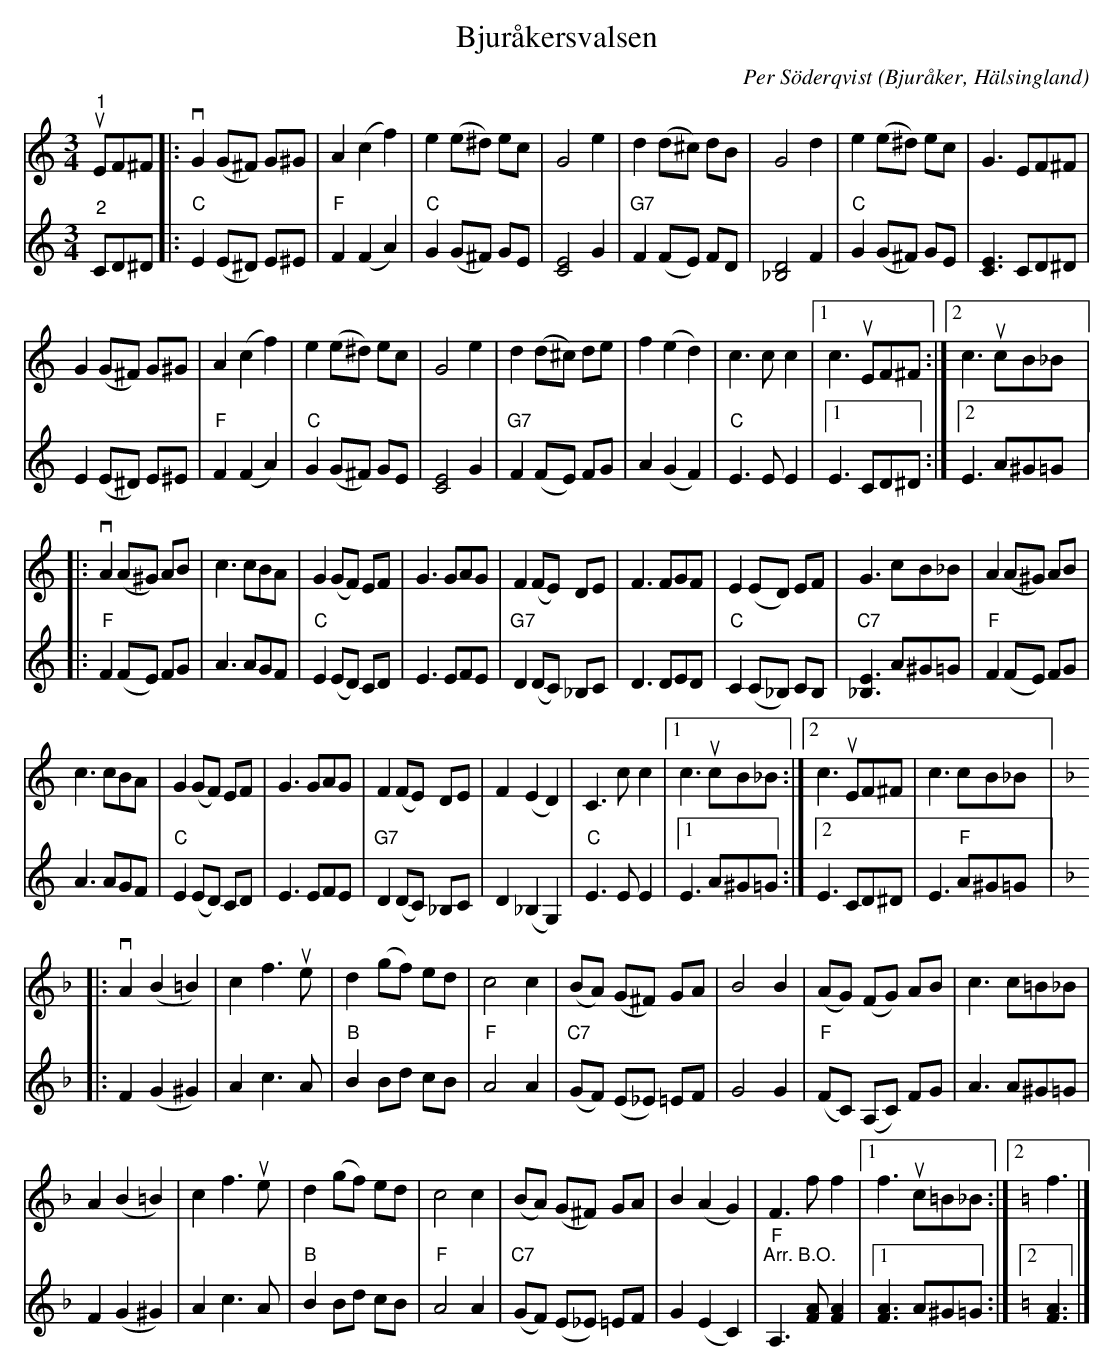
X:1
T:Bjuråkersvalsen
C:Per Söderqvist
O:Bjuråker, Hälsingland
L:1/8
M:3/4
K:C
V:1
"^1"u EF^F |:v G2 (G^F) G^G | A2 (c2 f2) | e2 (e^d) ec | G4 e2 | d2 (d^c) dB | G4 d2 | e2 (e^d) ec | G3 EF^F |
G2 (G^F) G^G | A2 (c2 f2) | e2 (e^d) ec | G4 e2 | d2 (d^c) de | f2 (e2 d2) | c3 c c2 |1 c3u EF^F :|2 c3u cB_B |:v
A2 (A^G) AB | c3 cBA | G2 (GF) EF | G3 GAG | F2 (FE) DE | F3 FGF | E2 (ED) EF | G3 cB_B | A2 (A^G) AB |
c3 cBA | G2 (GF) EF | G3 GAG | F2 (FE) DE | F2 (E2 D2) | C3 c c2 |1 c3u cB_B :|2 c3u EF^F | c3 cB_B |:
[K:F]v A2 (B2 =B2) | c2 f3u e | d2 (gf) ed | c4 c2 | (BA) (G^F) GA | B4 B2 | (AG) (FG) AB | c3 c=B_B |
A2 (B2 =B2) | c2 f3u e | d2 (gf) ed | c4 c2 | (BA) (G^F) GA | B2 (A2 G2) | F3 f f2 |1 f3u c=B_B :|2[K:C] f3 |]
V:2
"^2" CD^D |:"C" E2 (E^D) E^E |"F" F2 (F2 A2) |"C" G2 (G^F) GE | [CE]4 G2 |"G7" F2 (FE) FD | [_B,D]4 F2 |"C" G2 (G^F) GE |
[CE]3 CD^D | E2 (E^D) E^E |"F" F2 (F2 A2) |"C" G2 (G^F) GE | [CE]4 G2 |"G7" F2 (FE) FG | A2 (G2 F2) |"C" E3 E E2 |1 E3 CD^D :|2 E3 A^G=G |:
"F" F2 (FE) FG | A3 AGF |"C" E2 (ED) CD | E3 EFE |"G7" D2 (DC) _B,C | D3 DED |"C" C2 (C_B,) CB, | "C7" [_B,E]3 A^G=G |
"F" F2 (FE) FG | A3 AGF |"C" E2 (ED) CD | E3 EFE |"G7" D2 (DC) _B,C | D2 (_B,2 G,2) |"C" E3 E E2 |1 E3 A^G=G :|2 E3 CD^D | E3"F" A^G=G |:
[K:F] F2 (G2 ^G2) | A2 c3 A | "B" B2 Bd cB |"F" A4 A2 |"C7" (GF) (E_E) =EF | G4 G2 |"F" (FC) (A,C) FG | A3 A^G=G | F2 (G2 ^G2) |
A2 c3 A |"B" B2 Bd cB |"F" A4 A2 |"C7" (GF) (E_E) =EF | G2 (E2 C2) | "F" "^Arr. B.O." A,3 [FA] [FA]2 |1 [FA]3 A^G=G :|2[K:C] [FA]3 |]
